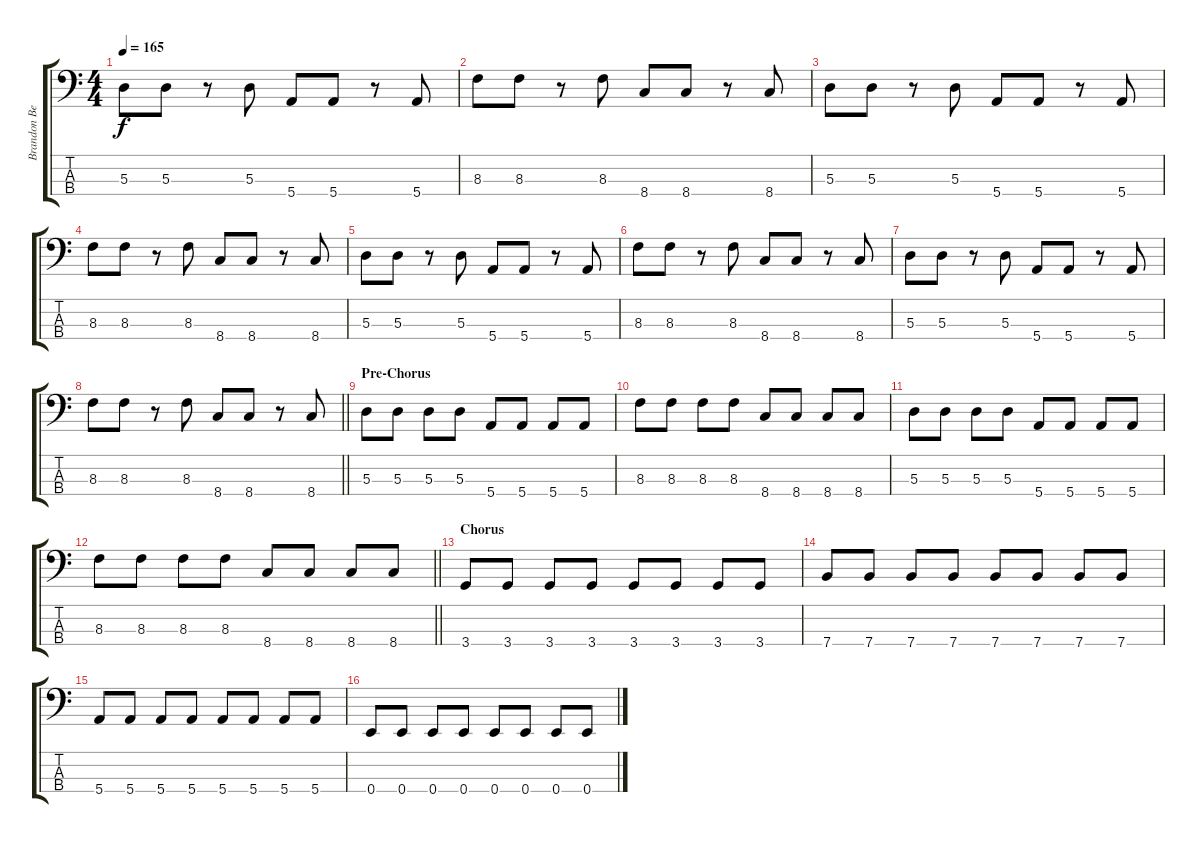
\track ("Brandon Belsky-Bass" "Brandon Be") {instrument electricbasspick}
\staff {score tabs}
\tuning (G2 D2 A1 E1) {hide}
\ts (4 4)
\tempo 165
\clef f4
\ks c
5.3.8{dy f} 5.3.8 r.8 5.3.8 5.4.8 5.4.8 r.8 5.4.8 |
8.3.8 8.3.8 r.8 8.3.8 8.4.8 8.4.8 r.8 8.4.8 |
5.3.8 5.3.8 r.8 5.3.8 5.4.8 5.4.8 r.8 5.4.8 |
8.3.8 8.3.8 r.8 8.3.8 8.4.8 8.4.8 r.8 8.4.8 |
5.3.8 5.3.8 r.8 5.3.8 5.4.8 5.4.8 r.8 5.4.8 |
8.3.8 8.3.8 r.8 8.3.8 8.4.8 8.4.8 r.8 8.4.8 |
5.3.8 5.3.8 r.8 5.3.8 5.4.8 5.4.8 r.8 5.4.8 |
\barLineRight lightlight
8.3.8 8.3.8 r.8 8.3.8 8.4.8 8.4.8 r.8 8.4.8 |
\section ("" "Pre-Chorus")
5.3.8 5.3.8 5.3.8 5.3.8 5.4.8 5.4.8 5.4.8 5.4.8 |
8.3.8 8.3.8 8.3.8 8.3.8 8.4.8 8.4.8 8.4.8 8.4.8 |
5.3.8 5.3.8 5.3.8 5.3.8 5.4.8 5.4.8 5.4.8 5.4.8 |
\barLineRight lightlight
8.3.8 8.3.8 8.3.8 8.3.8 8.4.8 8.4.8 8.4.8 8.4.8 |
\section ("" "Chorus")
3.4.8 3.4.8 3.4.8 3.4.8 3.4.8 3.4.8 3.4.8 3.4.8 |
7.4.8 7.4.8 7.4.8 7.4.8 7.4.8 7.4.8 7.4.8 7.4.8 |
5.4.8 5.4.8 5.4.8 5.4.8 5.4.8 5.4.8 5.4.8 5.4.8 |
0.4.8 0.4.8 0.4.8 0.4.8 0.4.8 0.4.8 0.4.8 0.4.8
